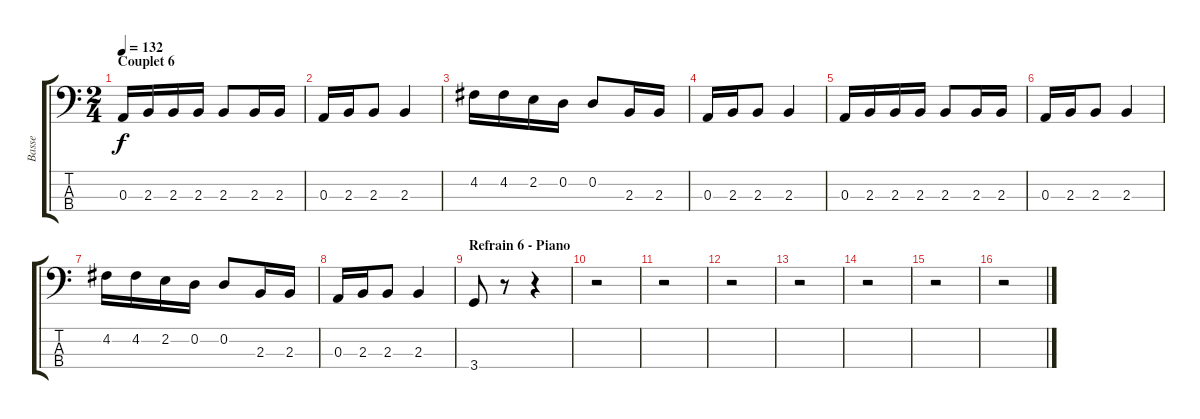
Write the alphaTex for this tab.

\track ("Basse" "Basse") {instrument electricbassfinger}
\staff {score tabs}
\tuning (G2 D2 A1 E1) {hide}
\ts (2 4)
\section ("" "Couplet 6")
\tempo 132
\clef f4
\ks c
0.3.16{dy f} 2.3.16 2.3.16 2.3.16 2.3.8 2.3.16 2.3.16 |
0.3.16 2.3.16 2.3.8 2.3.4 |
4.2.16 4.2.16 2.2.16 0.2.16 0.2.8 2.3.16 2.3.16 |
0.3.16 2.3.16 2.3.8 2.3.4 |
0.3.16 2.3.16 2.3.16 2.3.16 2.3.8 2.3.16 2.3.16 |
0.3.16 2.3.16 2.3.8 2.3.4 |
4.2.16 4.2.16 2.2.16 0.2.16 0.2.8 2.3.16 2.3.16 |
0.3.16 2.3.16 2.3.8 2.3.4 |
\section ("" "Refrain 6 - Piano")
3.4.8 r.8 r.4 |
r.2 |
r.2 |
r.2 |
r.2 |
r.2 |
r.2 |
r.2
